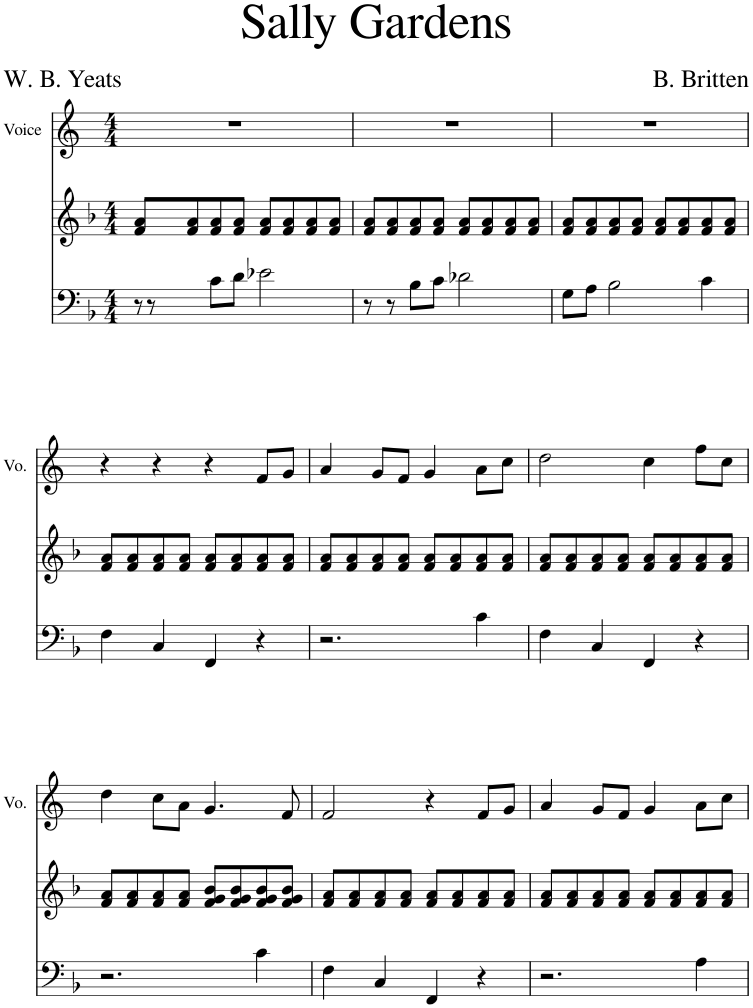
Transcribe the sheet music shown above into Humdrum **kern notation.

**kern	**kern	**kern
*part2	*part2	*part1
*staff3	*staff2	*staff1
*I"Piano	*	*I"Voice
*I'Pno	*	*I'Vo.
*clefF4	*clefG2	*clefG2
*k[b-]	*k[b-]	*k[]
*M4/4	*M4/4	*M4/4
=1	=1	=1
8r	8f/ 8a/L	1r
8r	8f/ 8a/	.
8c\L	8f/ 8a/	.
8d\J	8f/ 8a/J	.
2e-X\	8f/ 8a/L	.
.	8f/ 8a/	.
.	8f/ 8a/	.
.	8f/ 8a/J	.
=2	=2	=2
8r	8f/ 8a/L	1r
8r	8f/ 8a/	.
8B-\L	8f/ 8a/	.
8c\J	8f/ 8a/J	.
2d-X\	8f/ 8a/L	.
.	8f/ 8a/	.
.	8f/ 8a/	.
.	8f/ 8a/J	.
=3	=3	=3
8G\L	8f/ 8a/L	1r
8A\J	8f/ 8a/	.
2B-\	8f/ 8a/	.
.	8f/ 8a/J	.
.	8f/ 8a/L	.
.	8f/ 8a/	.
4c\	8f/ 8a/	.
.	8f/ 8a/J	.
!!LO:LB:g=z
=4	=4	=4
4F\	8f/ 8a/L	4r
.	8f/ 8a/	.
4C/	8f/ 8a/	4r
.	8f/ 8a/J	.
4FF/	8f/ 8a/L	4r
.	8f/ 8a/	.
4r	8f/ 8a/	8f/L
.	8f/ 8a/J	8g/J
=5	=5	=5
2.r	8f/ 8a/L	4a/
.	8f/ 8a/	.
.	8f/ 8a/	8g/L
.	8f/ 8a/J	8f/J
.	8f/ 8a/L	4g/
.	8f/ 8a/	.
4c\	8f/ 8a/	8a\L
.	8f/ 8a/J	8cc\J
=6	=6	=6
4F\	8f/ 8a/L	2dd\
.	8f/ 8a/	.
4C/	8f/ 8a/	.
.	8f/ 8a/J	.
4FF/	8f/ 8a/L	4cc\
.	8f/ 8a/	.
4r	8f/ 8a/	8ff\L
.	8f/ 8a/J	8cc\J
!!LO:LB:g=z
=7	=7	=7
2.r	8f/ 8a/L	4dd\
.	8f/ 8a/	.
.	8f/ 8a/	8cc\L
.	8f/ 8a/J	8a\J
.	8f/ 8g/ 8b-/L	4.g/
.	8f/ 8g/ 8b-/	.
4c\	8f/ 8g/ 8b-/	.
.	8f/ 8g/ 8b-/J	8f/
=8	=8	=8
4F\	8f/ 8a/L	2f/
.	8f/ 8a/	.
4C/	8f/ 8a/	.
.	8f/ 8a/J	.
4FF/	8f/ 8a/L	4r
.	8f/ 8a/	.
4r	8f/ 8a/	8f/L
.	8f/ 8a/J	8g/J
=9	=9	=9
2.r	8f/ 8a/L	4a/
.	8f/ 8a/	.
.	8f/ 8a/	8g/L
.	8f/ 8a/J	8f/J
.	8f/ 8a/L	4g/
.	8f/ 8a/	.
4A\	8f/ 8a/	8a\L
.	8f/ 8a/J	8cc\J
=	=	=
*-	*-	*-
